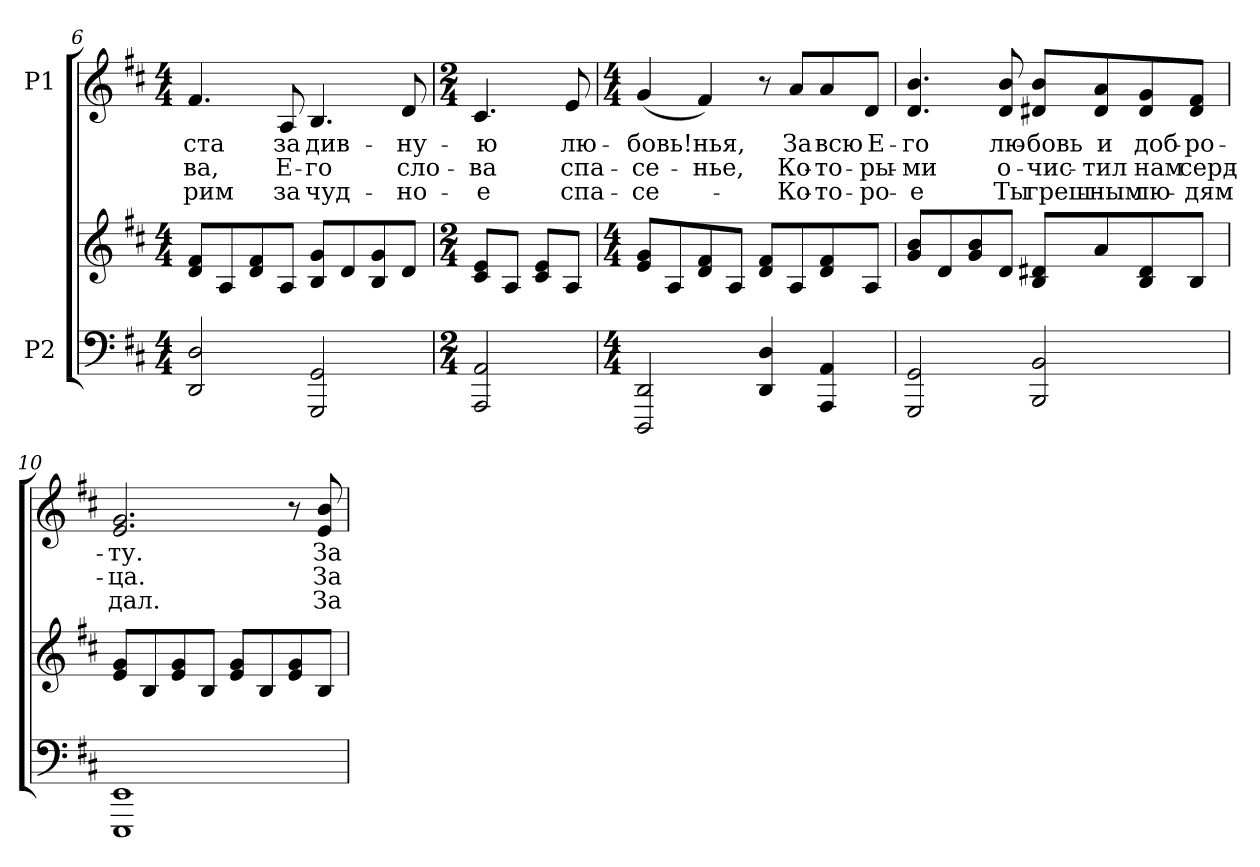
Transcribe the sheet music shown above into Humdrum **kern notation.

**kern	**kern	**kern	**text	**text	**text
*part2	*part2	*part1	*part1	*part1	*part1
*staff3	*staff2	*staff1	*staff1	*staff1	*staff1
*I"P2	*	*I"P1	*	*	*
*clefF4	*clefG2	*clefG2	*	*	*
*k[f#c#]	*k[f#c#]	*k[f#c#]	*	*	*
*D:	*D:	*D:	*	*	*
*M4/4	*M4/4	*M4/4	*	*	*
=6	=6	=6	=6	=6	=6
!	!	!	!LO:LY:b:color=#000000	!LO:LY:b:color=#000000	!LO:LY:b:color=#000000
2DDi/ 2Di	8di/ 8f#iL	4.f#i/	-ста	-ва,	-рим
.	8Ai/	.	.	.	.
.	8di/ 8f#i	.	.	.	.
!	!	!	!LO:LY:b:color=#000000	!LO:LY:b:color=#000000	!LO:LY:b:color=#000000
.	8Ai/J	8Ai/	за	Е-	за
!	!	!	!LO:LY:b:color=#000000	!LO:LY:b:color=#000000	!LO:LY:b:color=#000000
2GGGi/ 2GGi	8Bi/ 8giL	4.Bi/	див-	-го	чуд-
.	8di/	.	.	.	.
.	8Bi/ 8gi	.	.	.	.
!	!	!	!LO:LY:b:color=#000000	!LO:LY:b:color=#000000	!LO:LY:b:color=#000000
.	8di/J	8di/	-ну-	сло-	-но-
!!LO:LB:g=z
=7	=7	=7	=7	=7	=7
*M2/4	*M2/4	*M2/4	*	*	*
!	!	!	!LO:LY:b:color=#000000	!LO:LY:b:color=#000000	!LO:LY:b:color=#000000
2AAAi/ 2AAi	8c#i/ 8eiL	4.c#i/	-ю	-ва	-е
.	8Ai/J	.	.	.	.
.	8c#i/ 8eiL	.	.	.	.
!	!	!	!LO:LY:b:color=#000000	!LO:LY:b:color=#000000	!LO:LY:b:color=#000000
.	8Ai/J	8ei/	лю-	спа-	спа-
=8	=8	=8	=8	=8	=8
*M4/4	*M4/4	*M4/4	*	*	*
!	!	!	!LO:LY:b:color=#000000	!LO:LY:b:color=#000000	!LO:LY:b:color=#000000
2DDDi/ 2DDi	8ei/ 8giL	(4gi/	-бовь!	-се-	-се-
.	8Ai/	.	.	.	.
!	!	!	!LO:LY:b:color=#000000	!LO:LY:b:color=#000000	!
.	8di/ 8f#i	4f#i/)	-нья,	-нье,	.
.	8Ai/J	.	.	.	.
4DDi/ 4Di	8di/ 8f#iL	8r	.	.	.
!	!	!	!LO:LY:b:color=#000000	!LO:LY:b:color=#000000	!LO:LY:b:color=#000000
.	8Ai/	8ai/L	За	Ко-	Ко-
!	!	!	!LO:LY:b:color=#000000	!LO:LY:b:color=#000000	!LO:LY:b:color=#000000
4AAAi/ 4AAi	8di/ 8f#i	8ai/	всю	-то-	-то-
!	!	!	!LO:LY:b:color=#000000	!LO:LY:b:color=#000000	!LO:LY:b:color=#000000
.	8Ai/J	8di/J	Е-	-ры-	-ро-
=9	=9	=9	=9	=9	=9
!	!	!	!LO:LY:b:color=#000000	!LO:LY:b:color=#000000	!LO:LY:b:color=#000000
2GGGi/ 2GGi	8gi/ 8biL	4.di/ 4.bi	-го	-ми	-е
.	8di/	.	.	.	.
.	8gi/ 8bi	.	.	.	.
!	!	!	!LO:LY:b:color=#000000	!LO:LY:b:color=#000000	!LO:LY:b:color=#000000
.	8di/J	8di/ 8bi	лю-	о-	Ты
!	!	!	!LO:LY:b:color=#000000	!LO:LY:b:color=#000000	!LO:LY:b:color=#000000
2BBBi/ 2BBi	8Bi/ 8d#XiL	8d#Xi/ 8biL	-бовь	-чис-	греш-
!	!	!	!LO:LY:b:color=#000000	!LO:LY:b:color=#000000	!LO:LY:b:color=#000000
.	8ai/	8d#i/ 8ai	и	-тил	-ным
!	!	!	!LO:LY:b:color=#000000	!LO:LY:b:color=#000000	!LO:LY:b:color=#000000
.	8Bi/ 8d#i	8d#i/ 8gi	доб-	нам	лю-
!	!	!	!LO:LY:b:color=#000000	!LO:LY:b:color=#000000	!LO:LY:b:color=#000000
.	8Bi/J	8d#i/ 8f#iJ	-ро-	серд-	-дям
!!LO:PB:g=z
=10	=10	=10	=10	=10	=10
!	!	!	!LO:LY:b:color=#000000	!LO:LY:b:color=#000000	!LO:LY:b:color=#000000
1EEEi 1EEi	8ei/ 8giL	2.ei/ 2.gi	-ту.	-ца.	дал.
.	8Bi/	.	.	.	.
.	8ei/ 8gi	.	.	.	.
.	8Bi/J	.	.	.	.
.	8ei/ 8giL	.	.	.	.
.	8Bi/	.	.	.	.
.	8ei/ 8gi	8r	.	.	.
!	!	!	!LO:LY:b:color=#000000	!LO:LY:b:color=#000000	!LO:LY:b:color=#000000
.	8Bi/J	8ei/ 8bi	За	За	За
=	=	=	=	=	=
*-	*-	*-	*-	*-	*-
